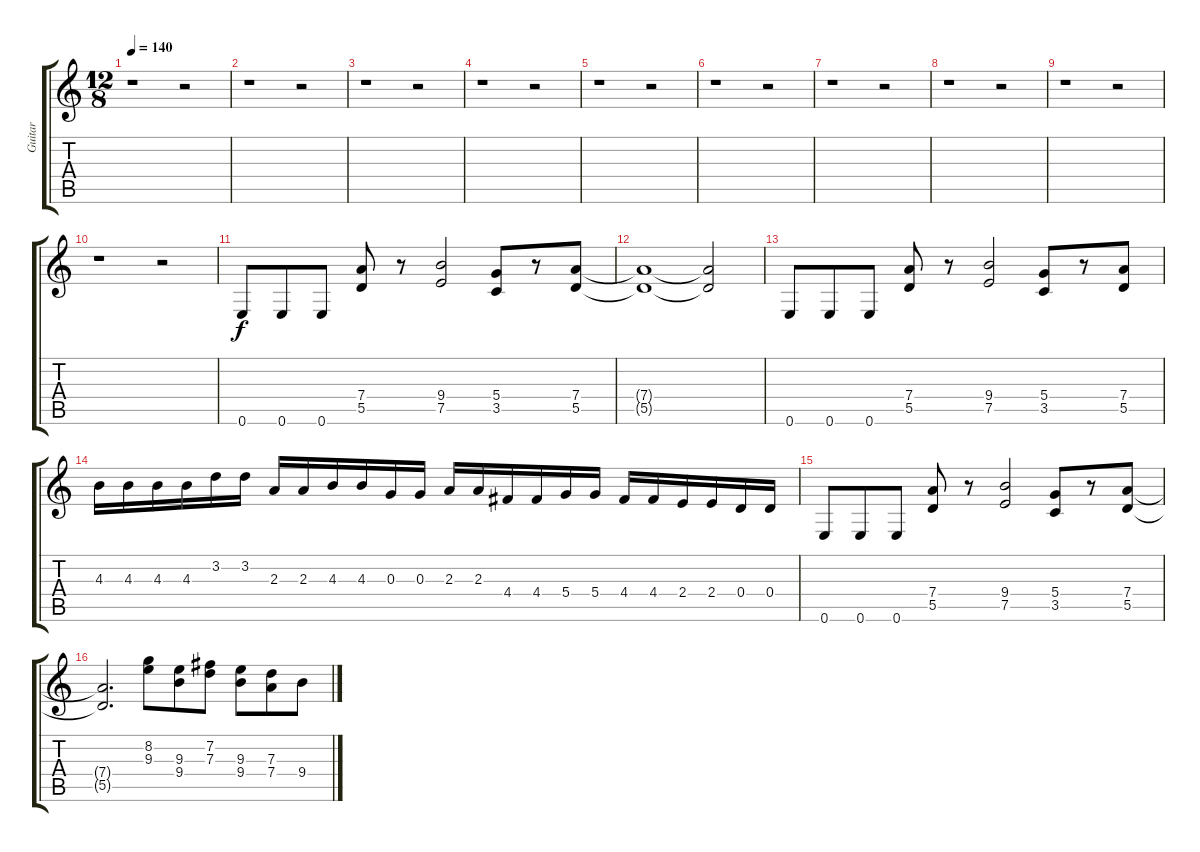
\track ("Guitar" "Guitar") {instrument distortionguitar}
\staff {score tabs}
\tuning (E4 B3 G3 D3 A2 E2) {hide}
\ts (12 8)
\tempo 140
\clef g2
\ks c
r.1{dy f} r.2 |
r.1 r.2 |
r.1 r.2 |
r.1 r.2 |
r.1 r.2 |
r.1 r.2 |
r.1 r.2 |
r.1 r.2 |
r.1 r.2 |
r.1 r.2 |
0.6.8 0.6.8 0.6.8 (7.4 5.5).8 r.8 (9.4 7.5).2 (5.4 3.5).8 r.8 (7.4 5.5).8 |
(7.4{t} 5.5{t}).1 (7.4{t} 5.5{t}).2 |
0.6.8 0.6.8 0.6.8 (7.4 5.5).8 r.8 (9.4 7.5).2 (5.4 3.5).8 r.8 (7.4 5.5).8 |
4.3.16 4.3.16 4.3.16 4.3.16 3.2.16 3.2.16 2.3.16 2.3.16 4.3.16 4.3.16 0.3.16 0.3.16 2.3.16 2.3.16 4.4.16 4.4.16 5.4.16 5.4.16 4.4.16 4.4.16 2.4.16 2.4.16 0.4.16 0.4.16 |
0.6.8 0.6.8 0.6.8 (7.4 5.5).8 r.8 (9.4 7.5).2 (5.4 3.5).8 r.8 (7.4 5.5).8 |
(7.4{t} 5.5{t}).2{d} (8.2 9.3).8 (9.3 9.4).8 (7.2 7.3).8 (9.3 9.4).8 (7.3 7.4).8 9.4.8
